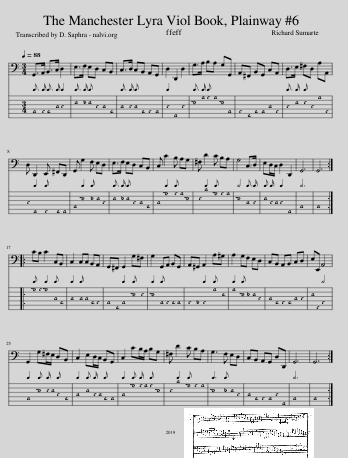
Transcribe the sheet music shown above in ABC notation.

X:1
%%score { 1 | 2 }
L:1/8
Q:1/4=88
M:3/4
I:linebreak $
K:C
V:1 bass
V:2 tab stafflines=6 strings="D2,G2,C3,E3,A3,D4 nostems "
V:1
 G,,>A,, B,,>C, D,2 | E,>F, E,D, C,B,, | C,>D, C,B,, A,,G,, | D,2 D,,2 D,2 | G,>A, B,A, G,G,, | %5
 A,,^F,, B,,G,, C,A,, | D,>E, ^F,D, A,A,, |$ D, D,,2 E,, ^F,,D,, | G,, G,2 F, E,D, | E,>F, E,D, C,B,, | %10
 C, C2 B, A,G, | ^F, D2 C B,A, | G,4 C,>D, | E,D,/C,/ D,2 D,,2 | G,,6 | %15
 G,,6 ::$ CB, C2 C,B,, | C,2 C,C, B,,A,, | G,,^F,, G,,2 G,^F, | G,2 G,,A,, B,,G,, | %20
 A,,^G,, A,,2 A,^G, | A,2 G,F, E,D, | C,B,, A,,B,, C,D, | E,E,, A,,4 |$ G,,2 G,^F,/E,/ D,B,, | %25
 C,2 E,D,/C,/ B,,G,, | C,2 CB,/A,/ B,G, | ^F, D2 C B,A, | G,3 F, E,D, | C,B,, A,,G,, D,D,, | %30
 G,,6 | G,,6 :| %32
V:2
 !5!G,,3/2 !5!A,,/ !5!B,,3/2 !4!C,/ !4!D,2 | !3!E,3/2 !3!F,/ !3!E, !4!D, !4!C, !5!B,, | !4!C,3/2 !4!D,/ !4!C, !5!B,, !5!A,, !5!G,, | !4!D,2 !6!D,,2 !4!D,2 | !3!G,3/2 !2!A,/ !2!B, !2!A, !3!G, !5!G,, | %5
 !5!A,, !6!^F,, !5!B,, !5!G,, !4!C, !5!A,, | !4!D,3/2 !3!E,/ !3!^F, !4!D, !2!A, !5!A,, |$ !4!D, !6!D,,2 !6!E,, !6!^F,, !6!D,, | !5!G,, !3!G,2 !3!F, !3!E, !4!D, | !3!E,3/2 !3!F,/ !3!E, !4!D, !4!C, !5!B,, | %10
 !4!C, !2!C2 !2!B, !2!A, !3!G, | !3!^F, !1!D2 !2!C !2!B, !2!A, | !3!G,4 !4!C,3/2 !4!D,/ | !3!E, !4!D,/ !4!C,/ !4!D,2 !6!D,,2 | !5!G,,6 | %15
 !5!G,,6 ::$ !2!C !2!B, !2!C2 !4!C, !5!B,, | !4!C,2 !4!C, !4!C, !5!B,, !5!A,, | !5!G,, !6!^F,, !5!G,,2 !3!G, !3!^F, | !3!G,2 !5!G,, !5!A,, !5!B,, !5!G,, | %20
 !5!A,, !5!^G,, !5!A,,2 !2!A, !3!^G, | !2!A,2 !3!G, !3!F, !3!E, !4!D, | !4!C, !5!B,, !5!A,, !5!B,, !4!C, !4!D, | !3!E, !6!E,, !5!A,,4 |$ !5!G,,2 !3!G, !3!^F,/ !3!E,/ !4!D, !5!B,, | %25
 !4!C,2 !3!E, !4!D,/ !4!C,/ !5!B,, !5!G,, | !4!C,2 !2!C !2!B,/ !2!A,/ !2!B, !3!G, | !3!^F, !1!D2 !2!C !2!B, !2!A, | !3!G,3 !3!F, !3!E, !4!D, | !4!C, !5!B,, !5!A,, !5!G,, !4!D, !6!D,, | %30
 !5!G,,6 | !5!G,,6 :| %32
